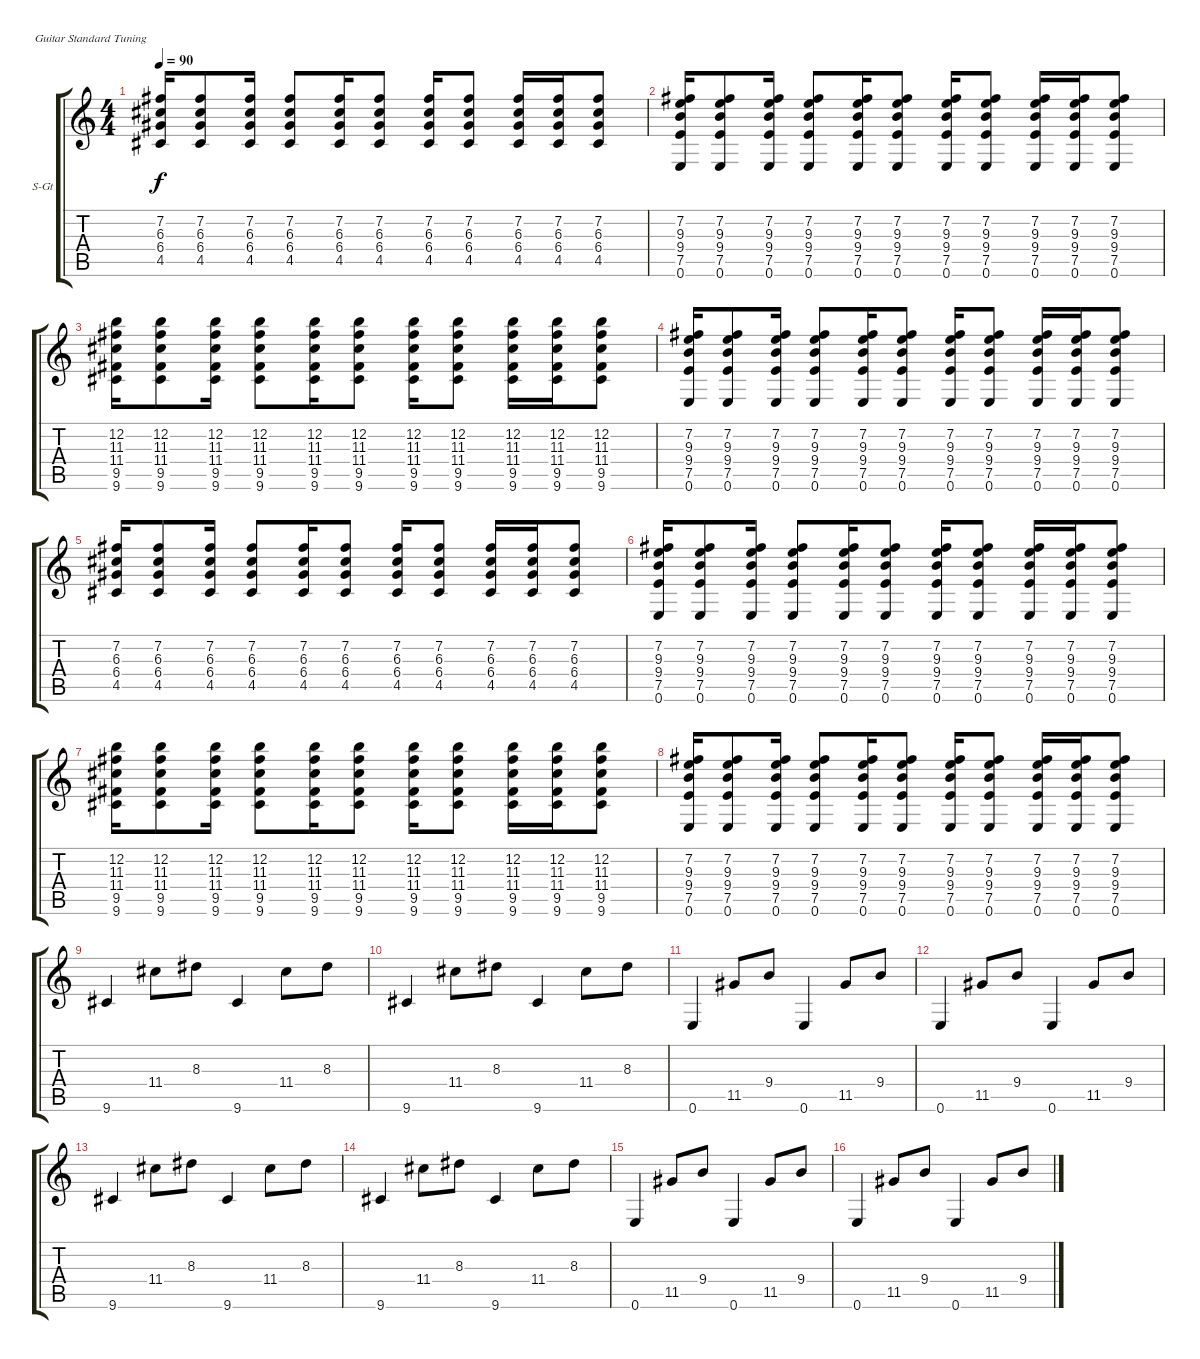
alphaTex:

\bracketExtendMode groupsimilarinstruments
\firstSystemTrackNameOrientation horizontal
\otherSystemsTrackNameOrientation horizontal
\track ("guitar" "S-Gt") {instrument acousticguitarsteel}
\staff {score tabs}
\tuning (E4 B3 G3 D3 A2 E2)
\ts (4 4)
\tempo 90
\clef g2
\ks c
(4.5 6.4 6.3 7.2).16{dy f} (4.5 6.4 6.3 7.2).8 (4.5 6.4 6.3 7.2).16 (4.5 6.4 6.3 7.2).8 (4.5 6.4 6.3 7.2).16 (4.5 6.4 6.3 7.2).8 (4.5 6.4 6.3 7.2).16 (4.5 6.4 6.3 7.2).8 (4.5 6.4 6.3 7.2).16 (4.5 6.4 6.3 7.2).16 (4.5 6.4 6.3 7.2).8 |
(7.5 0.6 9.4 9.3 7.2).16 (7.5 0.6 9.4 9.3 7.2).8 (7.5 0.6 9.4 9.3 7.2).16 (7.5 0.6 9.4 9.3 7.2).8 (7.5 0.6 9.4 9.3 7.2).16 (7.5 0.6 9.4 9.3 7.2).8 (7.5 0.6 9.4 9.3 7.2).16 (7.5 0.6 9.4 9.3 7.2).8 (7.5 0.6 9.4 9.3 7.2).16 (7.5 0.6 9.4 9.3 7.2).16 (7.5 0.6 9.4 9.3 7.2).8 |
(9.5 11.4 11.3 12.2 9.6).16 (9.5 9.6 11.4 11.3 12.2).8 (9.5 11.4 11.3 12.2 9.6).16 (9.5 9.6 11.4 11.3 12.2).8 (9.5 11.4 11.3 12.2 9.6).16 (9.5 9.6 11.4 11.3 12.2).8 (9.5 11.4 11.3 12.2 9.6).16 (9.5 9.6 11.4 11.3 12.2).8 (9.5 11.4 11.3 12.2 9.6).16 (9.5 11.4 11.3 12.2 9.6).16 (9.5 9.6 11.4 11.3 12.2).8 |
(7.5 0.6 9.4 9.3 7.2).16 (7.5 0.6 9.4 9.3 7.2).8 (7.5 0.6 9.4 9.3 7.2).16 (7.5 0.6 9.4 9.3 7.2).8 (7.5 0.6 9.4 9.3 7.2).16 (7.5 0.6 9.4 9.3 7.2).8 (7.5 0.6 9.4 9.3 7.2).16 (7.5 0.6 9.4 9.3 7.2).8 (7.5 0.6 9.4 9.3 7.2).16 (7.5 0.6 9.4 9.3 7.2).16 (7.5 0.6 9.4 9.3 7.2).8 |
(4.5 6.4 6.3 7.2).16 (4.5 6.4 6.3 7.2).8 (4.5 6.4 6.3 7.2).16 (4.5 6.4 6.3 7.2).8 (4.5 6.4 6.3 7.2).16 (4.5 6.4 6.3 7.2).8 (4.5 6.4 6.3 7.2).16 (4.5 6.4 6.3 7.2).8 (4.5 6.4 6.3 7.2).16 (4.5 6.4 6.3 7.2).16 (4.5 6.4 6.3 7.2).8 |
(7.5 0.6 9.4 9.3 7.2).16 (7.5 0.6 9.4 9.3 7.2).8 (7.5 0.6 9.4 9.3 7.2).16 (7.5 0.6 9.4 9.3 7.2).8 (7.5 0.6 9.4 9.3 7.2).16 (7.5 0.6 9.4 9.3 7.2).8 (7.5 0.6 9.4 9.3 7.2).16 (7.5 0.6 9.4 9.3 7.2).8 (7.5 0.6 9.4 9.3 7.2).16 (7.5 0.6 9.4 9.3 7.2).16 (7.5 0.6 9.4 9.3 7.2).8 |
(9.5 11.4 11.3 12.2 9.6).16 (9.5 9.6 11.4 11.3 12.2).8 (9.5 11.4 11.3 12.2 9.6).16 (9.5 9.6 11.4 11.3 12.2).8 (9.5 11.4 11.3 12.2 9.6).16 (9.5 9.6 11.4 11.3 12.2).8 (9.5 11.4 11.3 12.2 9.6).16 (9.5 9.6 11.4 11.3 12.2).8 (9.5 11.4 11.3 12.2 9.6).16 (9.5 11.4 11.3 12.2 9.6).16 (9.5 9.6 11.4 11.3 12.2).8 |
(7.5 0.6 9.4 9.3 7.2).16 (7.5 0.6 9.4 9.3 7.2).8 (7.5 0.6 9.4 9.3 7.2).16 (7.5 0.6 9.4 9.3 7.2).8 (7.5 0.6 9.4 9.3 7.2).16 (7.5 0.6 9.4 9.3 7.2).8 (7.5 0.6 9.4 9.3 7.2).16 (7.5 0.6 9.4 9.3 7.2).8 (7.5 0.6 9.4 9.3 7.2).16 (7.5 0.6 9.4 9.3 7.2).16 (7.5 0.6 9.4 9.3 7.2).8 |
9.6.4 11.4.8 8.3.8 9.6.4 11.4.8 8.3.8 |
9.6.4 11.4.8 8.3.8 9.6.4 11.4.8 8.3.8 |
0.6.4 11.5.8 9.4.8 0.6.4 11.5.8 9.4.8 |
0.6.4 11.5.8 9.4.8 0.6.4 11.5.8 9.4.8 |
9.6.4 11.4.8 8.3.8 9.6.4 11.4.8 8.3.8 |
9.6.4 11.4.8 8.3.8 9.6.4 11.4.8 8.3.8 |
0.6.4 11.5.8 9.4.8 0.6.4 11.5.8 9.4.8 |
0.6.4 11.5.8 9.4.8 0.6.4 11.5.8 9.4.8
